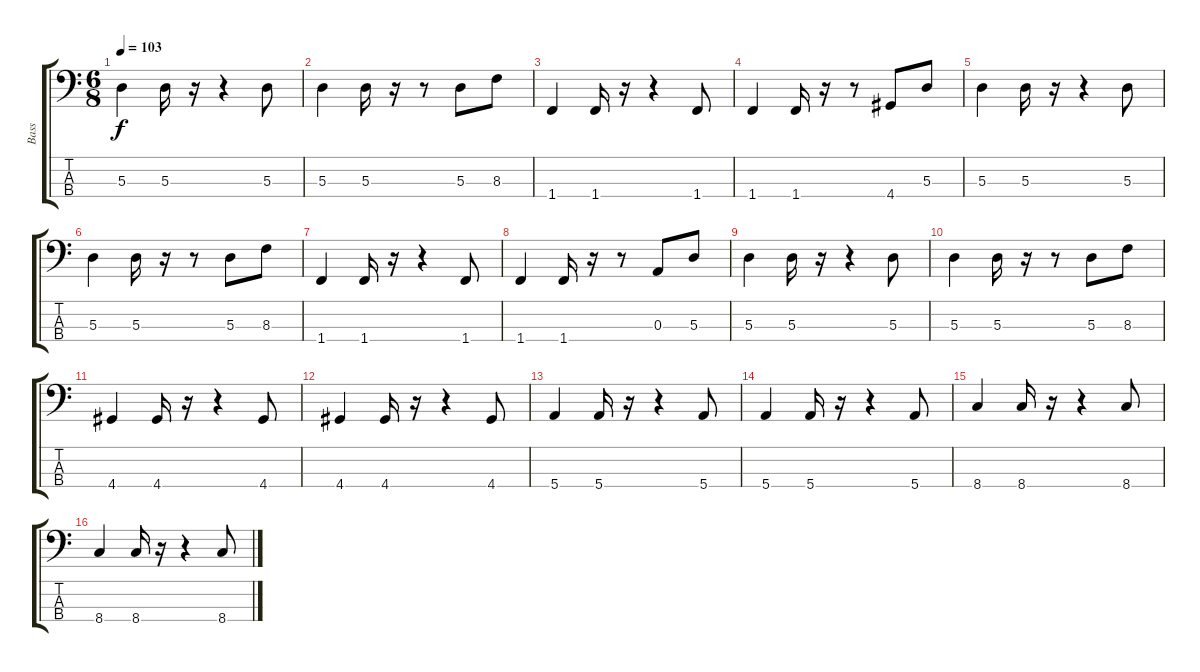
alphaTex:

\track ("Bass" "Bass") {instrument electricbassfinger}
\staff {score tabs}
\tuning (G2 D2 A1 E1) {hide}
\ts (6 8)
\tempo 103
\clef f4
\ks c
5.3.4{dy f} 5.3.16 r.16 r.4 5.3.8 |
5.3.4 5.3.16 r.16 r.8 5.3.8 8.3.8 |
1.4.4 1.4.16 r.16 r.4 1.4.8 |
1.4.4 1.4.16 r.16 r.8 4.4.8 5.3.8 |
5.3.4 5.3.16 r.16 r.4 5.3.8 |
5.3.4 5.3.16 r.16 r.8 5.3.8 8.3.8 |
1.4.4 1.4.16 r.16 r.4 1.4.8 |
1.4.4 1.4.16 r.16 r.8 0.3.8 5.3.8 |
5.3.4 5.3.16 r.16 r.4 5.3.8 |
5.3.4 5.3.16 r.16 r.8 5.3.8 8.3.8 |
4.4.4 4.4.16 r.16 r.4 4.4.8 |
4.4.4 4.4.16 r.16 r.4 4.4.8 |
5.4.4 5.4.16 r.16 r.4 5.4.8 |
5.4.4 5.4.16 r.16 r.4 5.4.8 |
8.4.4 8.4.16 r.16 r.4 8.4.8 |
8.4.4 8.4.16 r.16 r.4 8.4.8
